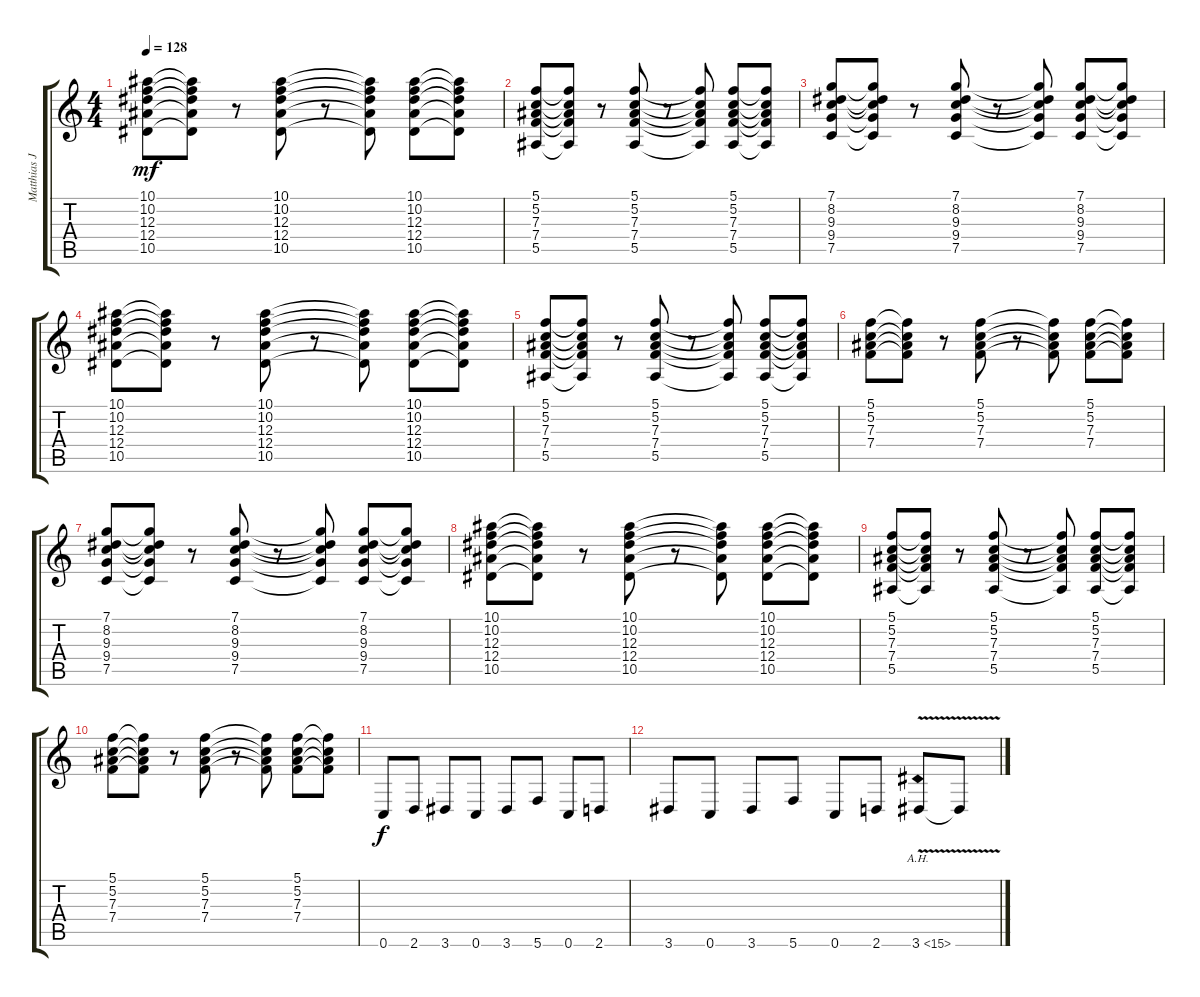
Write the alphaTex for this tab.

\track ("Matthias Jabs" "Matthias J") {instrument distortionguitar}
\staff {score tabs}
\tuning (C4 G3 Eb3 Bb2 F2 C2) {hide}
\ts (4 4)
\tempo 128
\clef g2
\ks c
(10.1 10.2 12.3 12.4 10.5).8{dy mf} (10.1{t} 10.2{t} 12.3{t} 12.4{t} 10.5{t}).8 r.8 (10.1 10.2 12.3 12.4 10.5).8 r.8 (10.1{t} 10.2{t} 12.3{t} 12.4{t} 10.5{t}).8 (10.1 10.2 12.3 12.4 10.5).8 (10.1{t} 10.2{t} 12.3{t} 12.4{t} 10.5{t}).8 |
(5.1 5.2 7.3 7.4 5.5).8 (5.1{t} 5.2{t} 7.3{t} 7.4{t} 5.5{t}).8 r.8 (5.1 5.2 7.3 7.4 5.5).8 r.8 (5.1{t} 5.2{t} 7.3{t} 7.4{t} 5.5{t}).8 (5.1 5.2 7.3 7.4 5.5).8 (5.1{t} 5.2{t} 7.3{t} 7.4{t} 5.5{t}).8 |
(7.1 8.2 9.3 9.4 7.5).8 (7.1{t} 8.2{t} 9.3{t} 9.4{t} 7.5{t}).8 r.8 (7.1 8.2 9.3 9.4 7.5).8 r.8 (7.1{t} 8.2{t} 9.3{t} 9.4{t} 7.5{t}).8 (7.1 8.2 9.3 9.4 7.5).8 (7.1{t} 8.2{t} 9.3{t} 9.4{t} 7.5{t}).8 |
(10.1 10.2 12.3 12.4 10.5).8 (10.1{t} 10.2{t} 12.3{t} 12.4{t} 10.5{t}).8 r.8 (10.1 10.2 12.3 12.4 10.5).8 r.8 (10.1{t} 10.2{t} 12.3{t} 12.4{t} 10.5{t}).8 (10.1 10.2 12.3 12.4 10.5).8 (10.1{t} 10.2{t} 12.3{t} 12.4{t} 10.5{t}).8 |
(5.1 5.2 7.3 7.4 5.5).8 (5.1{t} 5.2{t} 7.3{t} 7.4{t} 5.5{t}).8 r.8 (5.1 5.2 7.3 7.4 5.5).8 r.8 (5.1{t} 5.2{t} 7.3{t} 7.4{t} 5.5{t}).8 (5.1 5.2 7.3 7.4 5.5).8 (5.1{t} 5.2{t} 7.3{t} 7.4{t} 5.5{t}).8 |
(5.1 5.2 7.3 7.4).8 (5.1{t} 5.2{t} 7.3{t} 7.4{t}).8 r.8 (5.1 5.2 7.3 7.4).8 r.8 (5.1{t} 5.2{t} 7.3{t} 7.4{t}).8 (5.1 5.2 7.3 7.4).8 (5.1{t} 5.2{t} 7.3{t} 7.4{t}).8 |
(7.1 8.2 9.3 9.4 7.5).8 (7.1{t} 8.2{t} 9.3{t} 9.4{t} 7.5{t}).8 r.8 (7.1 8.2 9.3 9.4 7.5).8 r.8 (7.1{t} 8.2{t} 9.3{t} 9.4{t} 7.5{t}).8 (7.1 8.2 9.3 9.4 7.5).8 (7.1{t} 8.2{t} 9.3{t} 9.4{t} 7.5{t}).8 |
(10.1 10.2 12.3 12.4 10.5).8 (10.1{t} 10.2{t} 12.3{t} 12.4{t} 10.5{t}).8 r.8 (10.1 10.2 12.3 12.4 10.5).8 r.8 (10.1{t} 10.2{t} 12.3{t} 12.4{t} 10.5{t}).8 (10.1 10.2 12.3 12.4 10.5).8 (10.1{t} 10.2{t} 12.3{t} 12.4{t} 10.5{t}).8 |
(5.1 5.2 7.3 7.4 5.5).8 (5.1{t} 5.2{t} 7.3{t} 7.4{t} 5.5{t}).8 r.8 (5.1 5.2 7.3 7.4 5.5).8 r.8 (5.1{t} 5.2{t} 7.3{t} 7.4{t} 5.5{t}).8 (5.1 5.2 7.3 7.4 5.5).8 (5.1{t} 5.2{t} 7.3{t} 7.4{t} 5.5{t}).8 |
(5.1 5.2 7.3 7.4).8 (5.1{t} 5.2{t} 7.3{t} 7.4{t}).8 r.8 (5.1 5.2 7.3 7.4).8 r.8 (5.1{t} 5.2{t} 7.3{t} 7.4{t}).8 (5.1 5.2 7.3 7.4).8 (5.1{t} 5.2{t} 7.3{t} 7.4{t}).8 |
0.6.8{dy f} 2.6.8 3.6.8 0.6.8 3.6.8 5.6.8 0.6.8 2.6.8 |
3.6.8 0.6.8 3.6.8 5.6.8 0.6.8 2.6.8 3.6{ah 12 v}.8 3.6{t}.8
